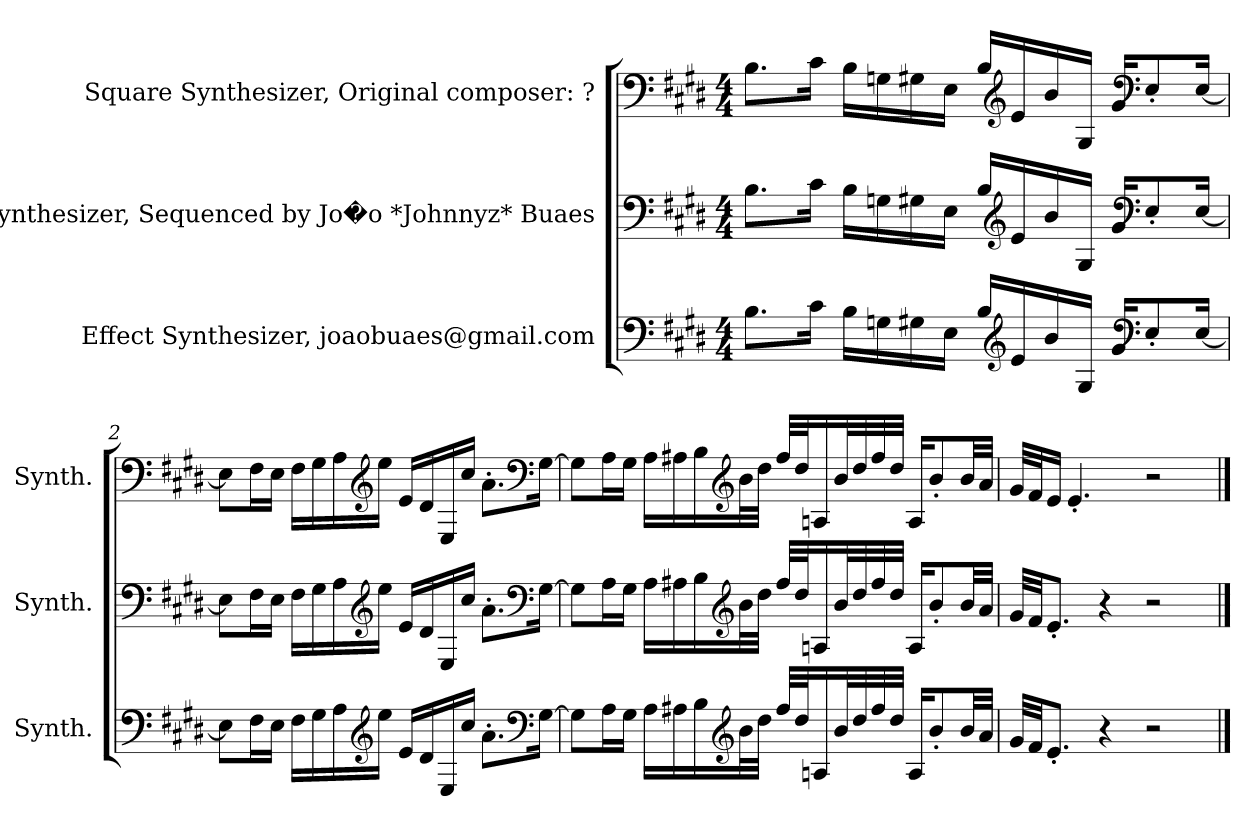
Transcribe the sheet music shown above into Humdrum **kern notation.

**kern	**kern	**kern
*part3	*part2	*part1
*staff3	*staff2	*staff1
*I"Effect Synthesizer, joaobuaes@gmail.com	*I"Square Synthesizer, Sequenced by Jo�o *Johnnyz* Buaes	*I"Square Synthesizer, Original composer: ?
*I'Synth.	*I'Synth.	*I'Synth.
*clefF4	*clefF4	*clefF4
*k[f#c#g#d#]	*k[f#c#g#d#]	*k[f#c#g#d#]
*M4/4	*M4/4	*M4/4
*MM125	*MM125	*MM125
=1	=1	=1
8.B\L	8.B\L	8.B\L
16c#\Jk	16c#\Jk	16c#\Jk
16B\LL	16B\LL	16B\LL
16Gn\	16Gn\	16Gn\
16G#X\	16G#X\	16G#X\
16E\JJ	16E\JJ	16E\JJ
16B/LL	16B/LL	16B/LL
*clefG2	*clefG2	*clefG2
16e/	16e/	16e/
16b/	16b/	16b/
16G#/JJ	16G#/JJ	16G#/JJ
16g#/KL	16g#/KL	16g#/KL
*clefF4	*clefF4	*clefF4
8E'/	8E'/	8E'/
[16E/Jk	[16E/Jk	[16E/Jk
!!LO:LB:g=z
=2	=2	=2
8E\L]	8E\L]	8E\L]
16F#\L	16F#\L	16F#\L
16E\JJ	16E\JJ	16E\JJ
16F#\LL	16F#\LL	16F#\LL
16G#\	16G#\	16G#\
16A\	16A\	16A\
*clefG2	*clefG2	*clefG2
16ee\JJ	16ee\JJ	16ee\JJ
16e/LL	16e/LL	16e/LL
16d#/	16d#/	16d#/
16E/	16E/	16E/
16cc#/JJ	16cc#/JJ	16cc#/JJ
8.a'\L	8.a'\L	8.a'\L
*clefF4	*clefF4	*clefF4
[16G#\Jk	[16G#\Jk	[16G#\Jk
=3	=3	=3
8G#\L]	8G#\L]	8G#\L]
16A\L	16A\L	16A\L
16G#\JJ	16G#\JJ	16G#\JJ
16A\LL	16A\LL	16A\LL
16A#X\	16A#X\	16A#X\
16B\	16B\	16B\
*clefG2	*clefG2	*clefG2
32b\L	32b\L	32b\L
32dd#\JJJ	32dd#\JJJ	32dd#\JJJ
32ff#/LLL	32ff#/LLL	32ff#/LLL
32dd#/J	32dd#/J	32dd#/J
16An/	16An/	16An/
32b/L	32b/L	32b/L
32dd#/	32dd#/	32dd#/
32ff#/	32ff#/	32ff#/
32dd#/JJJ	32dd#/JJJ	32dd#/JJJ
16A/KL	16A/KL	16A/KL
8b'/	8b'/	8b'/
32b/LL	32b/LL	32b/LL
32a/JJJ	32a/JJJ	32a/JJJ
!!LO:LB:g=z
=4	=4	=4
32g#/LLL	32g#/LLL	32g#/LLL
32f#/JJ	32f#/JJ	32f#/J
8.e'/J	8.e'/J	16e/JJ
.	.	4.e'/
4r	4r	.
2r	2r	2r
==	==	==
*-	*-	*-
